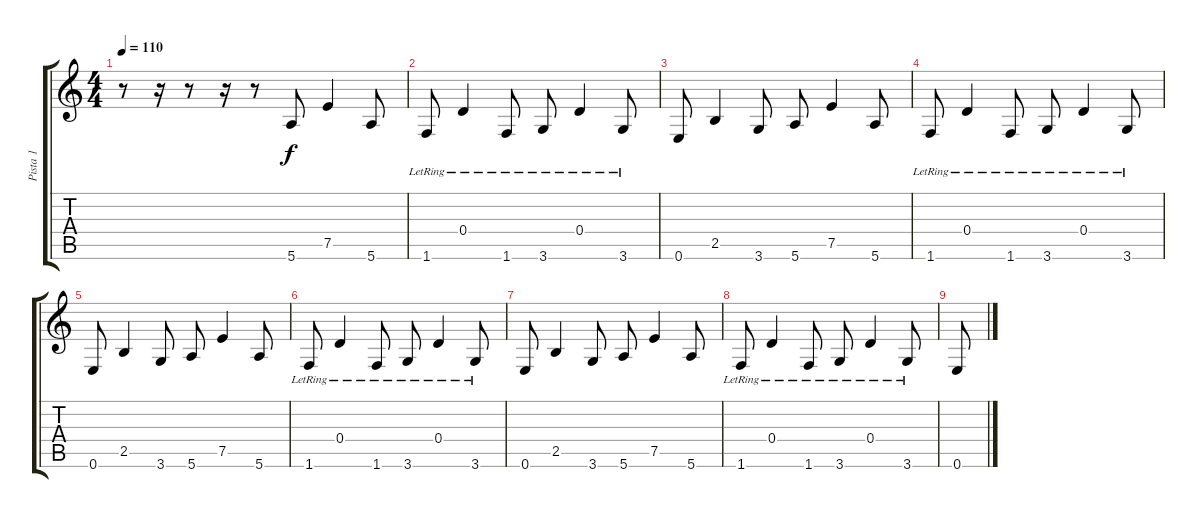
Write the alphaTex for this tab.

\track ("Pista 1" "Pista 1") {instrument electricguitarclean}
\staff {score tabs}
\tuning (E4 B3 G3 D3 A2 E2) {hide}
\ts (4 4)
\tempo 110
\clef g2
\ks c
r.8{dy f} r.16 r.8 r.16 r.8 5.6.8 7.5.4 5.6.8 |
1.6{lr}.8 0.4{lr}.4 1.6{lr}.8 3.6{lr}.8 0.4{lr}.4 3.6{lr}.8 |
0.6.8 2.5.4 3.6.8 5.6.8 7.5.4 5.6.8 |
1.6{lr}.8 0.4{lr}.4 1.6{lr}.8 3.6{lr}.8 0.4{lr}.4 3.6{lr}.8 |
0.6.8 2.5.4 3.6.8 5.6.8 7.5.4 5.6.8 |
1.6{lr}.8 0.4{lr}.4 1.6{lr}.8 3.6{lr}.8 0.4{lr}.4 3.6{lr}.8 |
0.6.8 2.5.4 3.6.8 5.6.8 7.5.4 5.6.8 |
1.6{lr}.8 0.4{lr}.4 1.6{lr}.8 3.6{lr}.8 0.4{lr}.4 3.6{lr}.8 |
0.6.8
